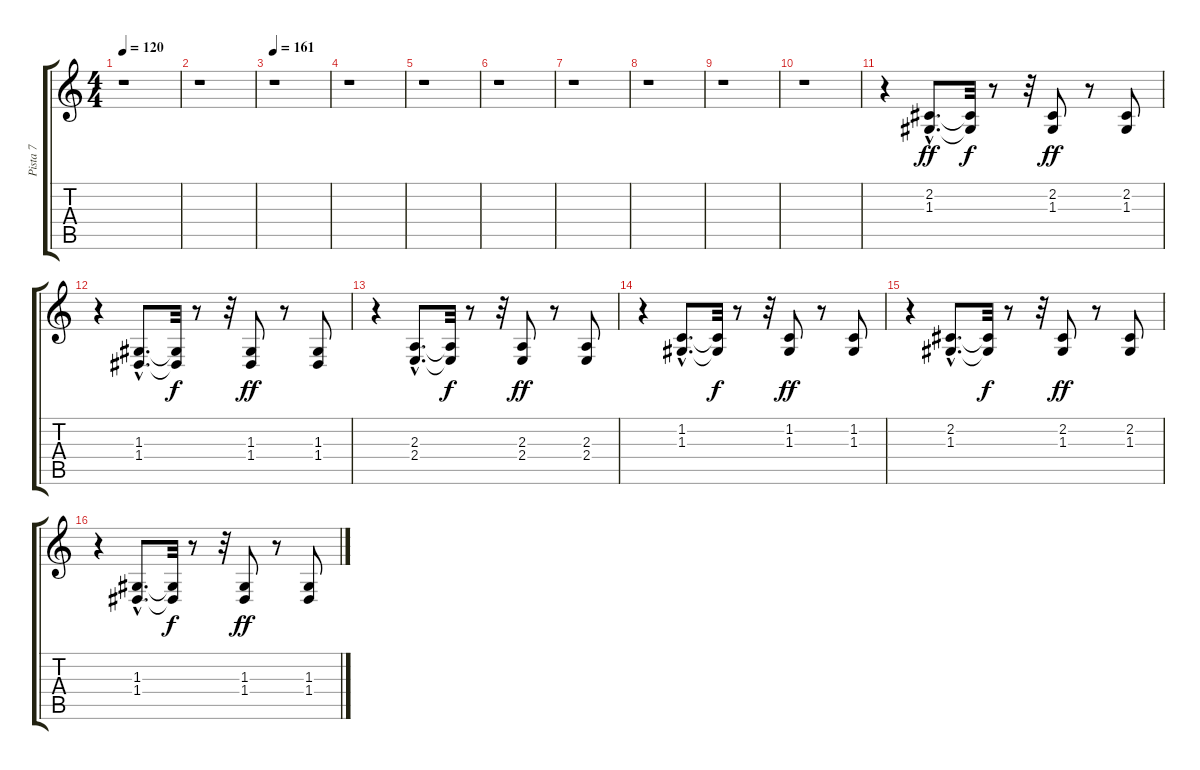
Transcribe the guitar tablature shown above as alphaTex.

\track ("Pista 7" "Pista 7") {instrument stringensemble1}
\staff {score tabs}
\tuning (E4 B3 G3 D3 A2 E2) {hide}
\ts (4 4)
\tempo 120
\clef g2
\ks c
r.1{dy ff instrument stringensemble1} |
r.1 |
\tempo 161
r.1 |
r.1 |
r.1 |
r.1 |
r.1 |
r.1 |
r.1 |
r.1 |
r.4 (2.2{hac} 1.3{hac}).8{d volume 16 balance 5} (2.2{t} 1.3{t}).32{dy f} r.8 r.32 (2.2 1.3).8{dy ff} r.8 (2.2 1.3).8 |
r.4 (1.3{hac} 1.4{hac}).8{d} (1.3{t} 1.4{t}).32{dy f} r.8 r.32 (1.3 1.4).8{dy ff} r.8 (1.3 1.4).8 |
r.4 (2.3{hac} 2.4{hac}).8{d} (2.3{t} 2.4{t}).32{dy f} r.8 r.32 (2.3 2.4).8{dy ff} r.8 (2.3 2.4).8 |
r.4 (1.2{hac} 1.3{hac}).8{d} (1.2{t} 1.3{t}).32{dy f} r.8 r.32 (1.2 1.3).8{dy ff} r.8 (1.2 1.3).8 |
r.4 (2.2{hac} 1.3{hac}).8{d} (2.2{t} 1.3{t}).32{dy f} r.8 r.32 (2.2 1.3).8{dy ff} r.8 (2.2 1.3).8 |
r.4 (1.3{hac} 1.4{hac}).8{d} (1.3{t} 1.4{t}).32{dy f} r.8 r.32 (1.3 1.4).8{dy ff} r.8 (1.3 1.4).8
